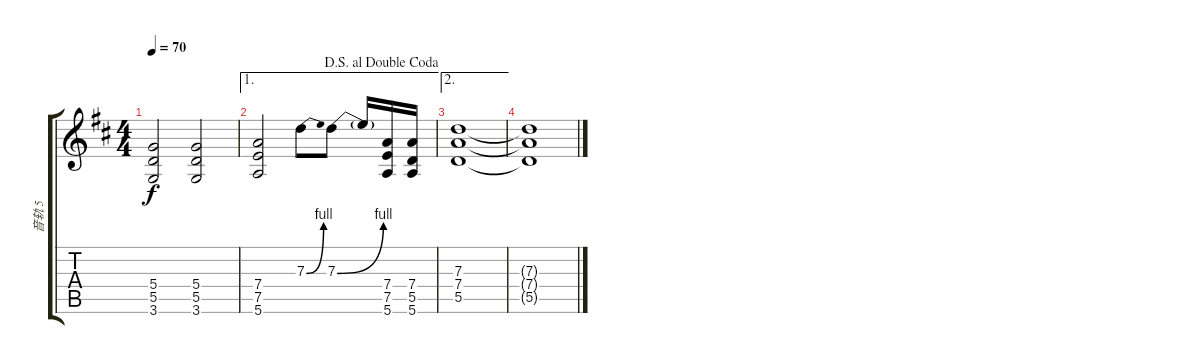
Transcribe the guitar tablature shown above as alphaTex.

\track ("音轨 5" "音轨 5") {instrument overdrivenguitar}
\staff {score tabs}
\tuning (E4 B3 G3 D3 A2 E2) {hide}
\ts (4 4)
\tempo 70
\clef g2
\ks d
(5.4 5.5 3.6).2{dy f} (5.4 5.5 3.6).2 |
\ae 1
\jump dalsegnoaldoublecoda
(7.4 7.5 5.6).2 7.3{be (bend 0 0 60 4)}.8 7.3{be (bend 0 0 60 4)}.8 7.3{t}.16 (7.4 7.5 5.6).16 (7.4 5.5 5.6).16 |
\ae 2
(7.3 7.4 5.5).1 |
(7.3{t} 7.4{t} 5.5{t}).1
